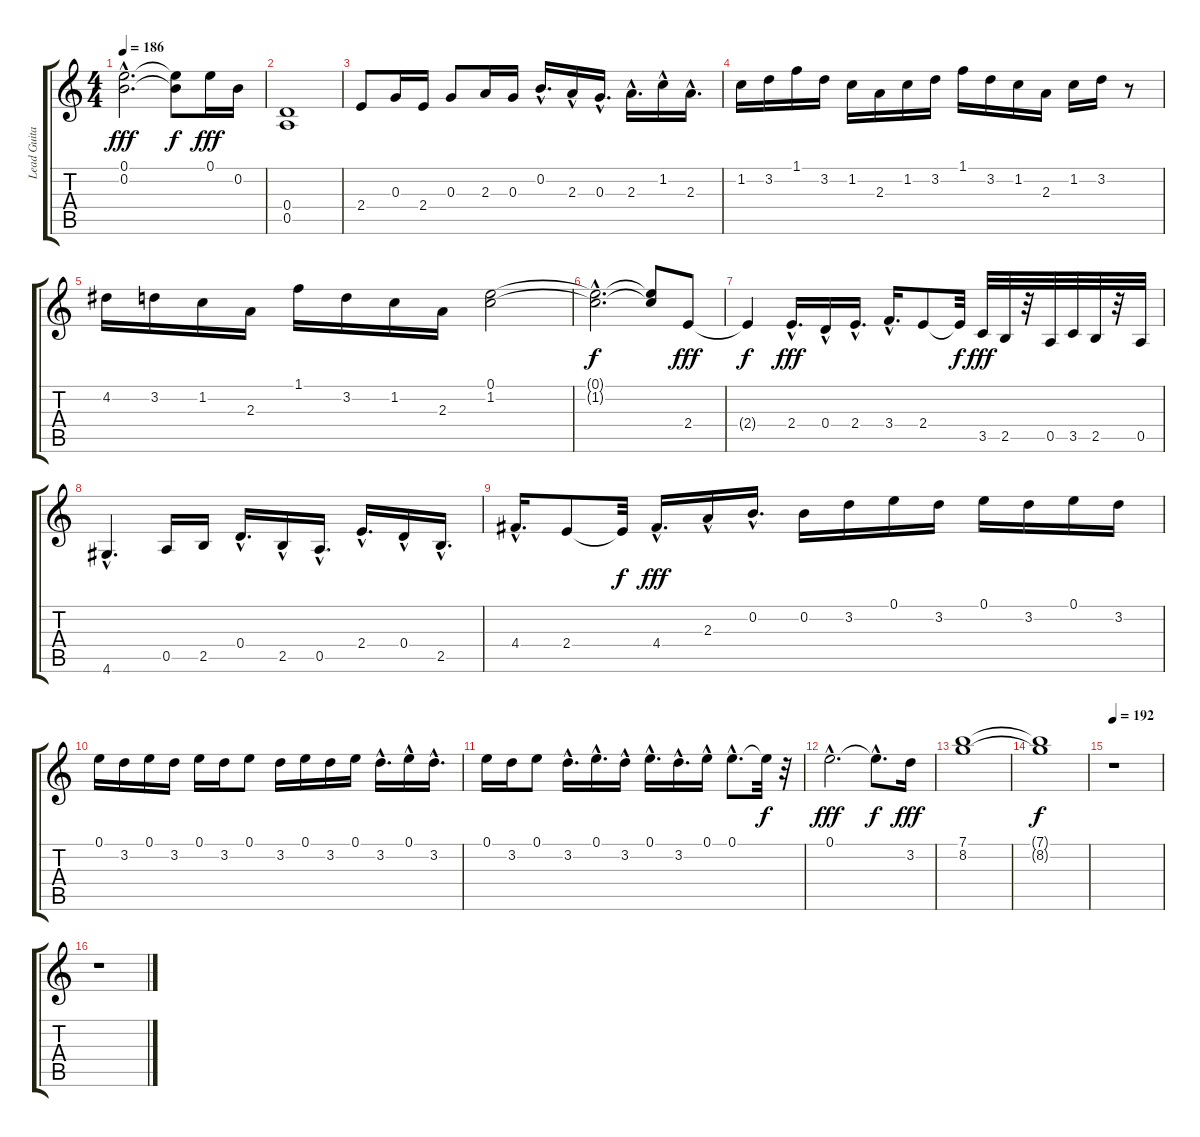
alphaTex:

\track ("Lead Guitar 2" "Lead Guita") {instrument distortionguitar}
\staff {score tabs}
\tuning (E4 B3 G3 D3 A2 E2) {hide}
\ts (4 4)
\tempo 186
\clef g2
\ks c
(0.1{hac} 0.2{hac}).2{d dy fff} (0.1{t} 0.2{t}).8{dy f} 0.1.16{dy fff} 0.2.16 |
(0.4 0.5).1 |
2.4.8 0.3.16 2.4.16 0.3.8 2.3.16 0.3.16 0.2{hac}.16{d} 2.3{hac}.16 0.3{hac}.16{d} 2.3{hac}.16{d} 1.2{hac}.16 2.3{hac}.16{d} |
1.2.16 3.2.16 1.1.16 3.2.16 1.2.16 2.3.16 1.2.16 3.2.16 1.1.16 3.2.16 1.2.16 2.3.16 1.2.16 3.2.16 r.8 |
4.2.16 3.2.16 1.2.16 2.3.16 1.1.16 3.2.16 1.2.16 2.3.16 (0.1 1.2).2 |
(0.1{hac t} 1.2{hac t}).2{d dy f} (0.1{t} 1.2{t}).8 2.4.8{dy fff} |
2.4{t}.4{dy f} 2.4{hac}.16{d dy fff} 0.4{hac}.16 2.4{hac}.16{d} 3.4{hac}.16{d} 2.4.8 2.4{t}.32{dy f} 3.5.32{dy fff} 2.5.32 r.32 0.5.32 3.5.32 2.5.32 r.32 0.5.32 |
4.6{hac}.4{d} 0.5.16 2.5.16 0.4{hac}.16{d} 2.5{hac}.16 0.5{hac}.16{d} 2.4{hac}.16{d} 0.4{hac}.16 2.5{hac}.16{d} |
4.4{hac}.16{d} 2.4.8 2.4{t}.32{dy f} 4.4{hac}.16{d dy fff} 2.3{hac}.16 0.2{hac}.16{d} 0.2.16 3.2.16 0.1.16 3.2.16 0.1.16 3.2.16 0.1.16 3.2.16 |
0.1.16 3.2.16 0.1.16 3.2.16 0.1.16 3.2.16 0.1.8 3.2.16 0.1.16 3.2.16 0.1.16 3.2{hac}.16{d} 0.1{hac}.16 3.2{hac}.16{d} |
0.1.16 3.2.16 0.1.8 3.2{hac}.16{d} 0.1{hac}.16{d} 3.2{hac}.16 0.1{hac}.16{d} 3.2{hac}.16{d} 0.1{hac}.16 0.1{hac}.8{d} 0.1{t}.32{dy f} r.32 |
0.1{hac}.2{d dy fff} 0.1{hac t}.8{d dy f} 3.2.16{dy fff} |
(7.1 8.2).1 |
(7.1{t} 8.2{t}).1{dy f} |
\tempo 192
r.1 |
r.1
